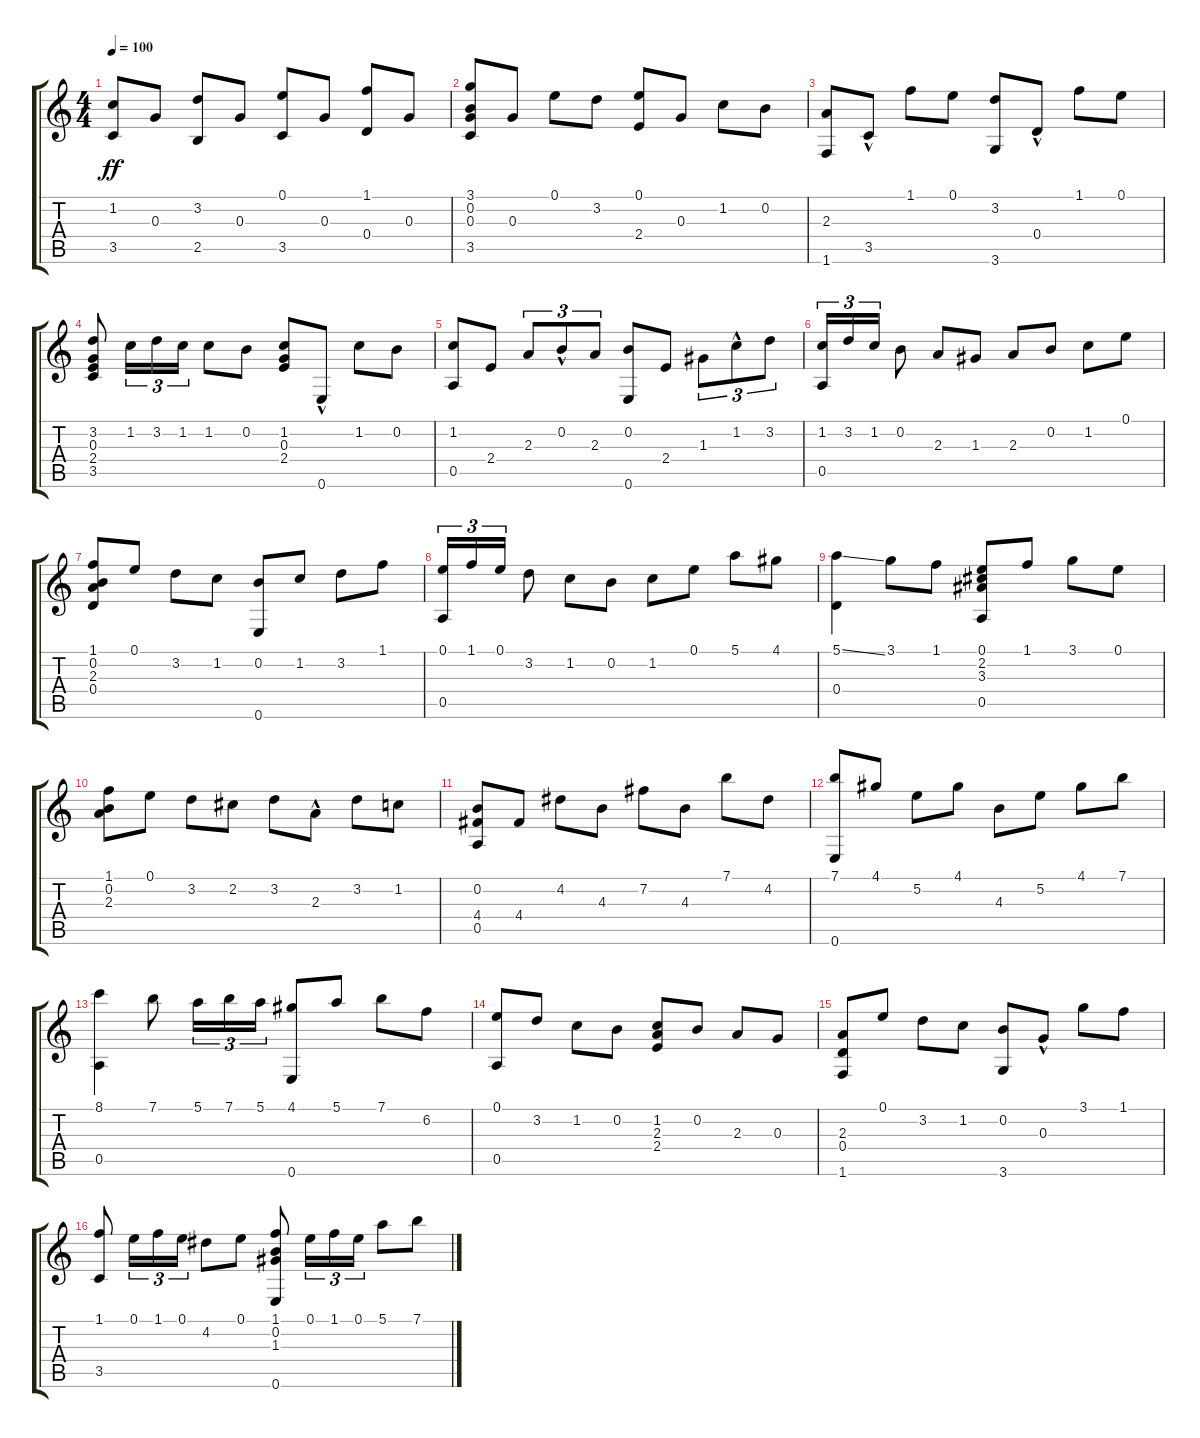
\track "" {instrument acousticguitarnylon}
\staff {score tabs}
\tuning (E4 B3 G3 D3 A2 E2) {hide}
\ts (4 4)
\tempo 100
\clef g2
\ks c
(1.2 3.5).8{dy ff} 0.3.8 (3.2 2.5).8 0.3.8 (0.1 3.5).8 0.3.8 (1.1 0.4).8 0.3.8 |
(3.1 0.2 0.3 3.5).8 0.3.8 0.1.8 3.2.8 (0.1 2.4).8 0.3.8 1.2.8 0.2.8 |
(2.3 1.6).8 3.5{hac}.8 1.1.8 0.1.8 (3.2 3.6).8 0.4{hac}.8 1.1.8 0.1.8 |
(3.2 0.3 2.4 3.5).8 1.2.16{tu (3 2)} 3.2.16{tu (3 2)} 1.2.16{tu (3 2)} 1.2.8 0.2.8 (1.2 0.3 2.4).8 0.6{hac}.8 1.2.8 0.2.8 |
(1.2 0.5).8 2.4.8 2.3.8{tu (3 2)} 0.2{hac}.8{tu (3 2)} 2.3.8{tu (3 2)} (0.2 0.6).8 2.4.8 1.3.8{tu (3 2)} 1.2{hac}.8{tu (3 2)} 3.2.8{tu (3 2)} |
(1.2 0.5).16{tu (3 2)} 3.2.16{tu (3 2)} 1.2.16{tu (3 2)} 0.2.8 2.3.8 1.3.8 2.3.8 0.2.8 1.2.8 0.1.8 |
(1.1 0.2 2.3 0.4).8 0.1.8 3.2.8 1.2.8 (0.2 0.6).8 1.2.8 3.2.8 1.1.8 |
(0.1 0.5).16{tu (3 2)} 1.1.16{tu (3 2)} 0.1.16{tu (3 2)} 3.2.8 1.2.8 0.2.8 1.2.8 0.1.8 5.1.8 4.1.8 |
(5.1{ss} 0.4).4 3.1.8 1.1.8 (0.1 2.2 3.3 0.5).8 1.1.8 3.1.8 0.1.8 |
(1.1 0.2 2.3).8 0.1.8 3.2.8 2.2.8 3.2.8 2.3{hac}.8 3.2.8 1.2.8 |
(0.2 4.4 0.5).8 4.4.8 4.2.8 4.3.8 7.2.8 4.3.8 7.1.8 4.2.8 |
(7.1 0.6).8 4.1.8 5.2.8 4.1.8 4.3.8 5.2.8 4.1.8 7.1.8 |
(8.1 0.5).4 7.1.8 5.1.16{tu (3 2)} 7.1.16{tu (3 2)} 5.1.16{tu (3 2)} (4.1 0.6).8 5.1.8 7.1.8 6.2.8 |
(0.1 0.5).8 3.2.8 1.2.8 0.2.8 (1.2 2.3 2.4).8 0.2.8 2.3.8 0.3.8 |
(2.3 0.4 1.6).8 0.1.8 3.2.8 1.2.8 (0.2 3.6).8 0.3{hac}.8 3.1.8 1.1.8 |
(1.1 3.5).8 0.1.16{tu (3 2)} 1.1.16{tu (3 2)} 0.1.16{tu (3 2)} 4.2.8 0.1.8 (1.1 0.2 1.3 0.6).8 0.1.16{tu (3 2)} 1.1.16{tu (3 2)} 0.1.16{tu (3 2)} 5.1.8 7.1.8
